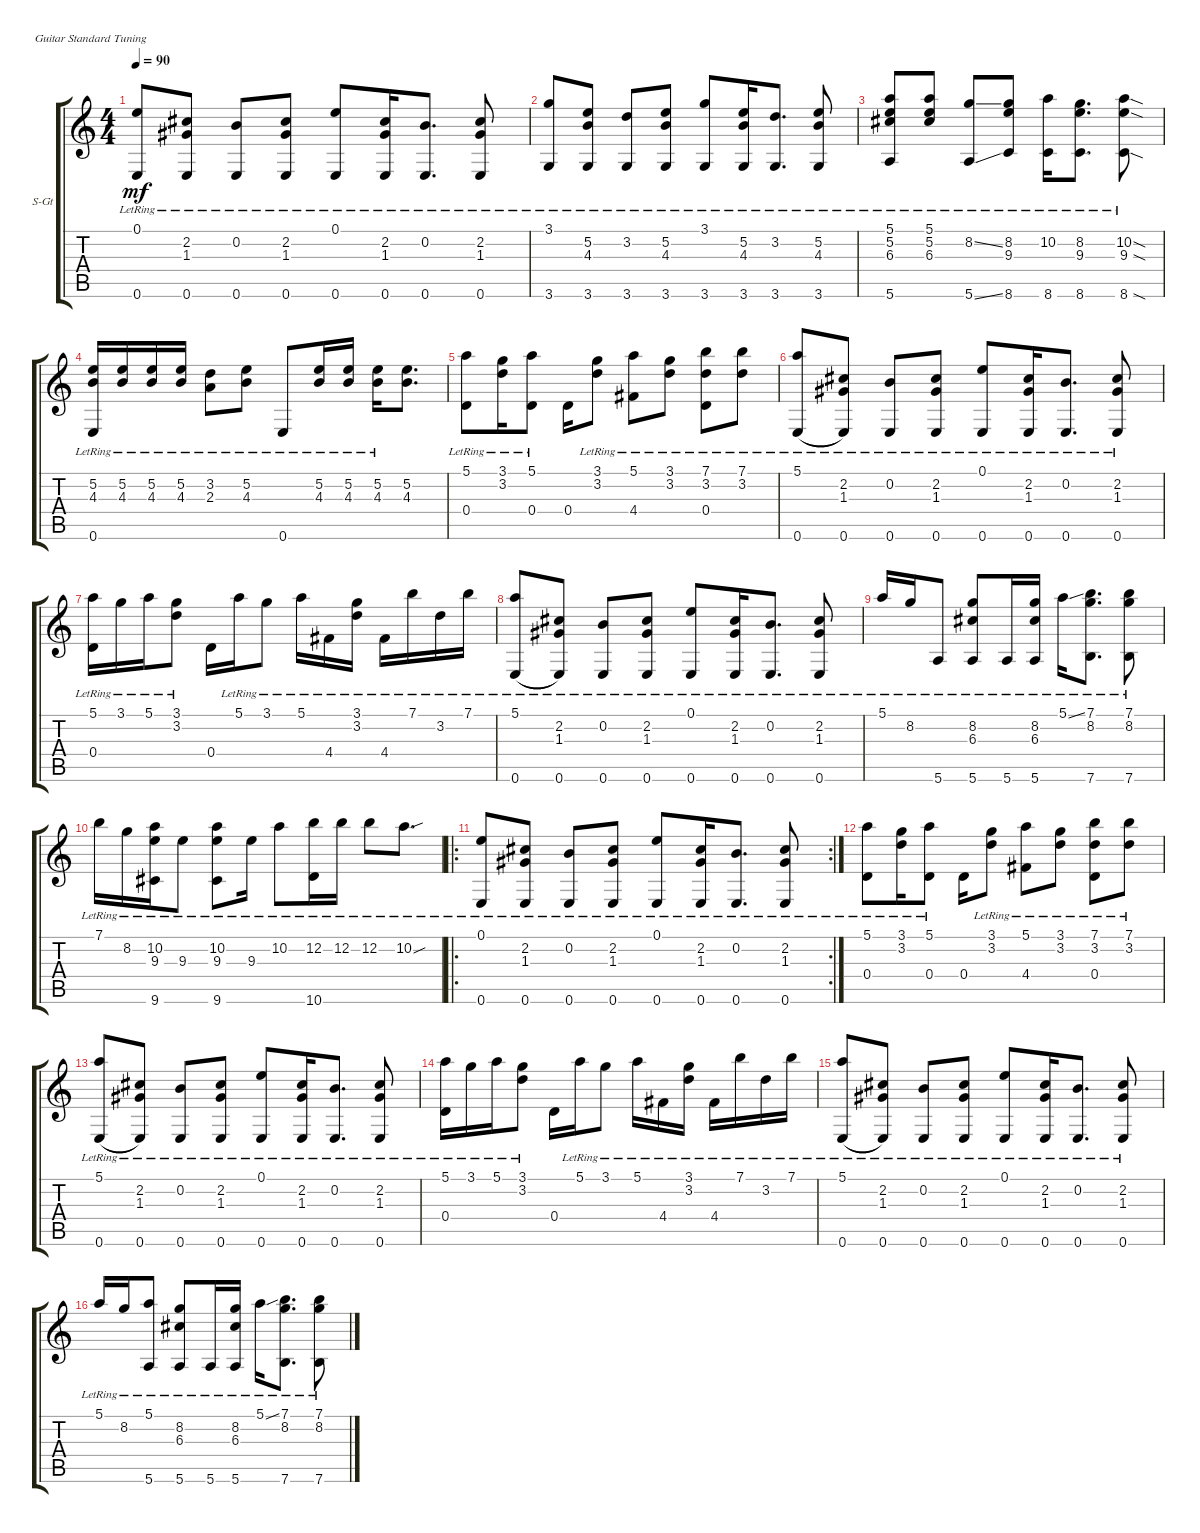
\defaultSystemsLayout 4
\bracketExtendMode groupsimilarinstruments
\firstSystemTrackNameOrientation horizontal
\otherSystemsTrackNameOrientation horizontal
\track ("Steel Guitar" "S-Gt") {instrument acousticguitarsteel}
\staff {score tabs}
\tuning (E4 B3 G3 D3 A2 E2)
\ts (4 4)
\tempo 90
\clef g2
\scale
0.446646
\ks c
(0.1{lr} 0.6).8{dy mf instrument acousticguitarsteel} (0.6{lr} 1.3{lr} 2.2{lr}).8 (0.6{lr} 0.2{lr}).8 (0.6{lr} 2.2{lr} 1.3{lr}).8 (0.6{lr} 0.1{lr}).8 (2.2{lr} 1.3{lr} 0.6{lr}).16 (0.2{lr} 0.6{lr}).8{d} (0.6{lr} 1.3{lr} 2.2{lr}).8 |
\scale
0.268293 (3.6{lr} 3.1{lr}).8 (5.2{lr} 4.3{lr} 3.6{lr}).8 (3.6{lr} 3.2).8 (5.2{lr} 4.3{lr} 3.6{lr}).8 (3.6{lr} 3.1{lr}).8 (5.2{lr} 4.3{lr} 3.6{lr}).16 (3.6{lr} 3.2).8{d} (5.2{lr} 4.3{lr} 3.6{lr}).8 |
\scale
0.285061 (5.6{lr} 6.3{lr} 5.1{lr} 5.2{lr}).8 (6.3{lr} 5.1{lr} 5.2{lr}).8 (5.6{ss lr} 8.2{ss lr}).8 (8.2{lr} 9.3{lr} 8.6{lr}).8 (10.2{lr} 8.6{lr}).16 (9.3{lr} 8.6{lr} 8.2{lr}).8{d} (10.2{sod} 9.3{sod lr} 8.6{sod}).8 |
\scale
0.766038 (0.6{lr} 4.3{lr} 5.2{lr}).16 (4.3{lr} 5.2{lr}).16 (4.3{lr} 5.2{lr}).16 (4.3{lr} 5.2{lr}).16 (3.2{lr} 2.3{lr}).8 (4.3{lr} 5.2{lr}).8 0.6{lr}.8 (4.3{lr} 5.2{lr}).16 (4.3{lr} 5.2{lr}).16 (4.3{lr} 5.2).16 (4.3 5.2).8{d} |
(5.1{lr} 0.4).8 (3.2{lr} 3.1{lr}).16 (5.1{lr} 0.4).8 0.4.16 (3.1{lr} 3.2{lr}).8 (5.1{lr} 4.4{lr}).8 (3.2{lr} 3.1{lr}).8 (7.1{lr} 3.2{lr} 0.4).8 (7.1{lr} 3.2{lr}).8 |
(5.1 0.6{lr}).8{legatoorigin} (0.6{lr} 1.3{lr} 2.2{lr}).8 (0.6{lr} 0.2{lr}).8 (0.6{lr} 2.2{lr} 1.3{lr}).8 (0.6{lr} 0.1{lr}).8 (2.2{lr} 1.3{lr} 0.6{lr}).16 (0.2{lr} 0.6{lr}).8{d} (0.6{lr} 1.3{lr} 2.2{lr}).8 |
(5.1{lr} 0.4).16 3.1{lr}.16 5.1{lr}.16 (3.1{lr} 3.2{lr}).8 0.4.16 5.1{lr}.16 3.1{lr}.8 5.1{lr}.16 4.4{lr}.16 (3.2{lr} 3.1{lr}).16 4.4{lr}.16 7.1{lr}.16 3.2{lr}.16 7.1{lr}.16 |
(5.1 0.6{lr}).8{legatoorigin} (0.6{lr} 1.3{lr} 2.2{lr}).8 (0.6{lr} 0.2{lr}).8 (0.6{lr} 2.2{lr} 1.3{lr}).8 (0.6{lr} 0.1{lr}).8 (2.2{lr} 1.3{lr} 0.6{lr}).16 (0.2{lr} 0.6{lr}).8{d} (0.6{lr} 1.3{lr} 2.2{lr}).8 |
5.1{lr}.16 8.2{lr}.16 5.6{lr}.8 (6.3{lr} 8.2{lr} 5.6{lr}).8 5.6{lr}.16 (8.2{lr} 6.3{lr} 5.6{lr}).16 5.1{ss lr}.16 (8.2{lr} 7.6{lr} 7.1{lr}).8{d} (7.1{lr} 7.6{lr} 8.2{lr}).8 |
7.1{lr}.16 8.2{lr}.16 (9.6{lr} 10.2{lr} 9.3{lr}).16 9.3{lr}.8 (9.6{lr} 9.3{lr} 10.2{lr}).8 9.3{lr}.16 10.2{lr}.8 (10.6{lr} 12.2{lr}).16 12.2{lr}.16 12.2{lr}.8 10.2{sou lr}.8{d} |
\ro
\rc 2
(0.1{lr} 0.6).8 (0.6{lr} 1.3{lr} 2.2{lr}).8 (0.6{lr} 0.2{lr}).8 (0.6{lr} 2.2{lr} 1.3{lr}).8 (0.6{lr} 0.1{lr}).8 (2.2{lr} 1.3{lr} 0.6{lr}).16 (0.2{lr} 0.6{lr}).8{d} (0.6{lr} 1.3{lr} 2.2{lr}).8 |
(5.1{lr} 0.4).8 (3.2{lr} 3.1{lr}).16 (5.1{lr} 0.4).8 0.4.16 (3.1{lr} 3.2{lr}).8 (5.1{lr} 4.4).8 (3.2{lr} 3.1{lr}).8 (7.1{lr} 0.4{lr} 3.2{lr}).8 (7.1{lr} 3.2{lr}).8 |
(5.1 0.6{lr}).8{legatoorigin} (0.6{lr} 1.3{lr} 2.2{lr}).8 (0.6{lr} 0.2{lr}).8 (0.6{lr} 2.2{lr} 1.3{lr}).8 (0.6{lr} 0.1{lr}).8 (2.2{lr} 1.3{lr} 0.6{lr}).16 (0.2{lr} 0.6{lr}).8{d} (0.6{lr} 1.3{lr} 2.2{lr}).8 |
(5.1{lr} 0.4).16 3.1{lr}.16 5.1{lr}.16 (3.1{lr} 3.2{lr}).8 0.4.16 5.1{lr}.16 3.1{lr}.8 5.1{lr}.16 4.4{lr}.16 (3.2{lr} 3.1{lr}).16 4.4{lr}.16 7.1{lr}.16 3.2{lr}.16 7.1{lr}.16 |
(5.1 0.6{lr}).8{legatoorigin} (0.6{lr} 1.3{lr} 2.2{lr}).8 (0.6{lr} 0.2{lr}).8 (0.6{lr} 2.2{lr} 1.3{lr}).8 (0.6{lr} 0.1{lr}).8 (2.2{lr} 1.3{lr} 0.6{lr}).16 (0.2{lr} 0.6{lr}).8{d} (0.6{lr} 1.3{lr} 2.2{lr}).8 |
5.1{lr}.16 8.2{lr}.16 (5.6{lr} 5.1).8 (6.3{lr} 8.2{lr} 5.6{lr}).8 5.6{lr}.16 (8.2{lr} 6.3{lr} 5.6{lr}).16 5.1{ss lr}.16 (8.2{lr} 7.6{lr} 7.1{lr}).8{d} (7.1{lr} 7.6{lr} 8.2{lr}).8
